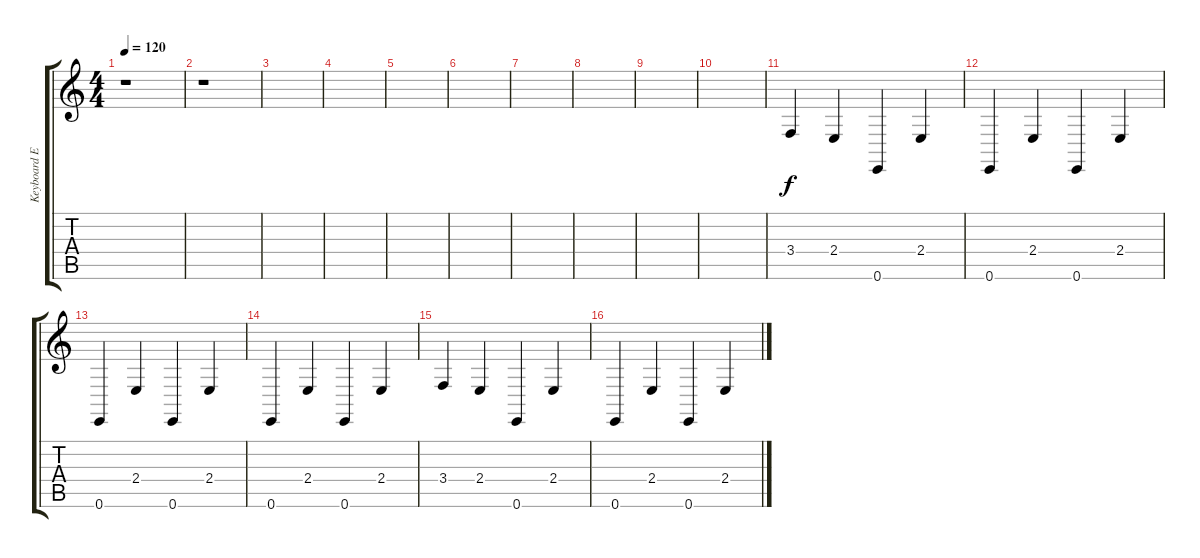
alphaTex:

\track ("Keyboard Effects" "Keyboard E") {instrument choiraahs}
\staff {score tabs}
\tuning (E4 B3 G3 D3 A2 E2) {hide}
\ts (4 4)
\tempo 120
\clef g2
\ks c
r.1{dy f} |
r.1 |
|
|
|
|
|
|
|
|
3.4.4 2.4.4 0.6.4 2.4.4 |
0.6.4 2.4.4 0.6.4 2.4.4 |
0.6.4 2.4.4 0.6.4 2.4.4 |
0.6.4 2.4.4 0.6.4 2.4.4 |
3.4.4 2.4.4 0.6.4 2.4.4 |
0.6.4 2.4.4 0.6.4 2.4.4
